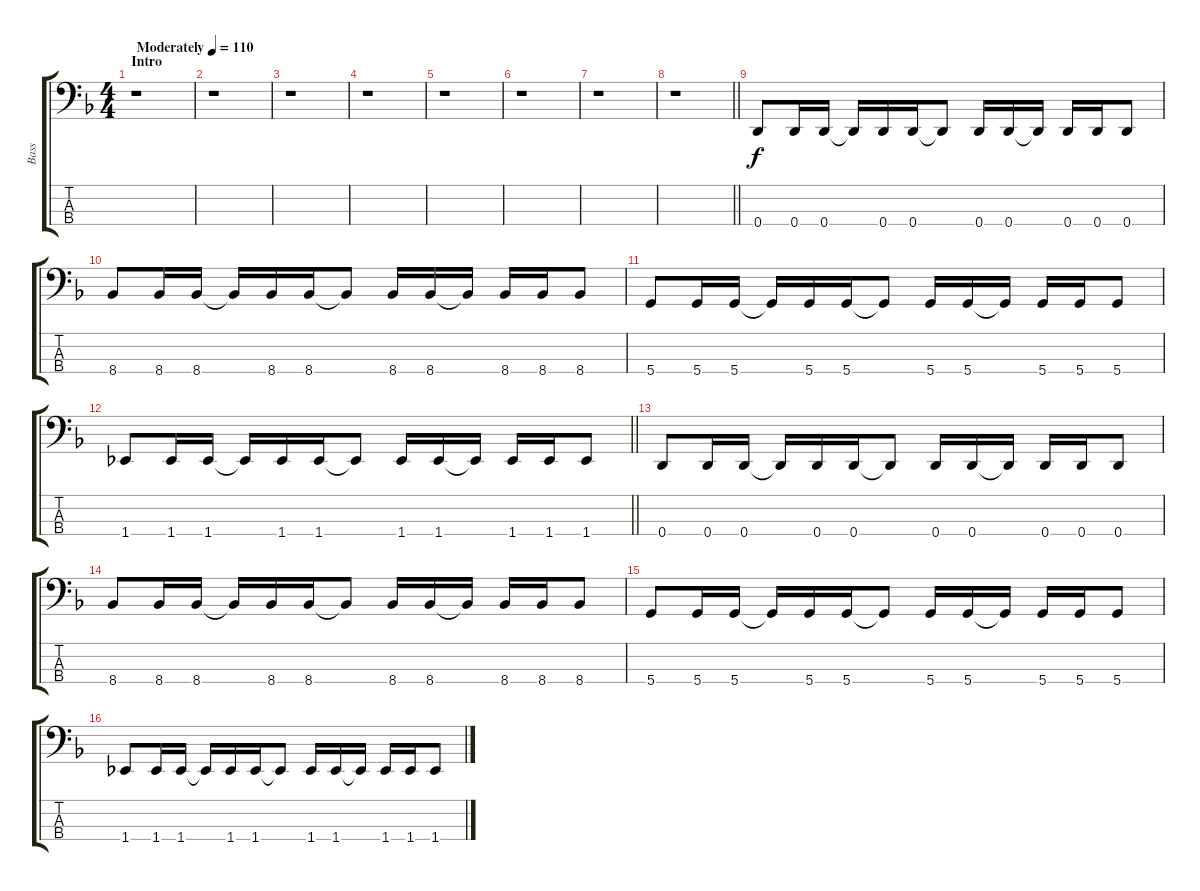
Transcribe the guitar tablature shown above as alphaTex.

\track ("Bass" "Bass") {instrument slapbass1}
\staff {score tabs}
\tuning (G2 D2 A1 D1) {hide}
\ts (4 4)
\section ("" "Intro")
\tempo (110 "Moderately")
\clef f4
\ks f
r.1{dy f instrument slapbass1} |
r.1 |
r.1 |
r.1 |
r.1 |
r.1 |
r.1 |
\barLineRight lightlight
r.1 |
\section ("" "")
0.4.8 0.4.16 0.4.16 0.4{t}.16 0.4.16 0.4.16 0.4{t}.8 0.4.16 0.4.16 0.4{t}.16 0.4.16 0.4.16 0.4.8 |
8.4.8 8.4.16 8.4.16 8.4{t}.16 8.4.16 8.4.16 8.4{t}.8 8.4.16 8.4.16 8.4{t}.16 8.4.16 8.4.16 8.4.8 |
5.4.8 5.4.16 5.4.16 5.4{t}.16 5.4.16 5.4.16 5.4{t}.8 5.4.16 5.4.16 5.4{t}.16 5.4.16 5.4.16 5.4.8 |
\barLineRight lightlight
1.4.8 1.4.16 1.4.16 1.4{t}.16 1.4.16 1.4.16 1.4{t}.8 1.4.16 1.4.16 1.4{t}.16 1.4.16 1.4.16 1.4.8 |
0.4.8 0.4.16 0.4.16 0.4{t}.16 0.4.16 0.4.16 0.4{t}.8 0.4.16 0.4.16 0.4{t}.16 0.4.16 0.4.16 0.4.8 |
8.4.8 8.4.16 8.4.16 8.4{t}.16 8.4.16 8.4.16 8.4{t}.8 8.4.16 8.4.16 8.4{t}.16 8.4.16 8.4.16 8.4.8 |
5.4.8 5.4.16 5.4.16 5.4{t}.16 5.4.16 5.4.16 5.4{t}.8 5.4.16 5.4.16 5.4{t}.16 5.4.16 5.4.16 5.4.8 |
1.4.8 1.4.16 1.4.16 1.4{t}.16 1.4.16 1.4.16 1.4{t}.8 1.4.16 1.4.16 1.4{t}.16 1.4.16 1.4.16 1.4.8
